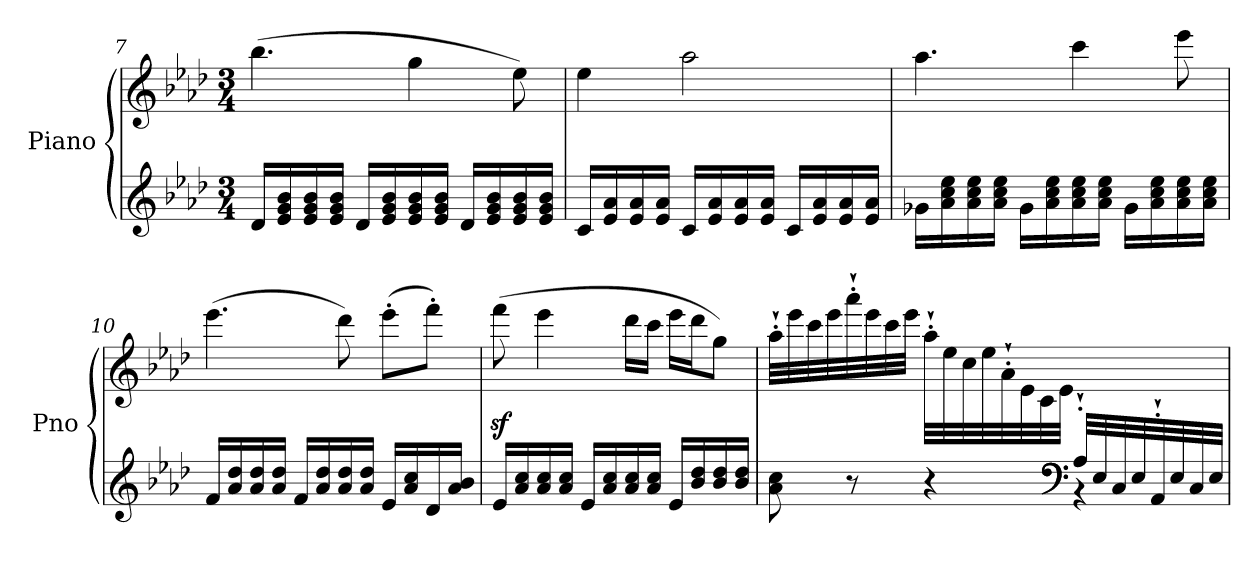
**kern	**kern	**dynam
*part1	*part1	*part1
*staff2	*staff1	*staff1/2
*I"Piano	*	*
*I'Pno	*	*
*clefG2	*clefG2	*
*k[b-e-a-d-]	*k[b-e-a-d-]	*
*M3/4	*M3/4	*
=7	=7	=7
16d-/LL	(>4.bb-\	.
16e-/ 16g/ 16b-/	.	.
16e-/ 16g/ 16b-/	.	.
16e-/ 16g/ 16b-/JJ	.	.
16d-/LL	.	.
16e-/ 16g/ 16b-/	.	.
16e-/ 16g/ 16b-/	4gg\	.
16e-/ 16g/ 16b-/JJ	.	.
16d-/LL	.	.
16e-/ 16g/ 16b-/	.	.
16e-/ 16g/ 16b-/	8ee-\)	.
16e-/ 16g/ 16b-/JJ	.	.
=8	=8	=8
16c/LL	4ee-\	.
16e-/ 16a-/	.	.
16e-/ 16a-/	.	.
16e-/ 16a-/JJ	.	.
16c/LL	2aa-\	.
16e-/ 16a-/	.	.
16e-/ 16a-/	.	.
16e-/ 16a-/JJ	.	.
16c/LL	.	.
16e-/ 16a-/	.	.
16e-/ 16a-/	.	.
16e-/ 16a-/JJ	.	.
!!LO:LB:g=z
=9	=9	=9
!	!	!LO:DY:b
16g-X\LL	4.aa-\	other-dynamics
16a-\ 16cc\ 16ee-\	.	.
16a-\ 16cc\ 16ee-\	.	.
16a-\ 16cc\ 16ee-\JJ	.	.
16g-\LL	.	.
16a-\ 16cc\ 16ee-\	.	.
16a-\ 16cc\ 16ee-\	4ccc\	.
16a-\ 16cc\ 16ee-\JJ	.	.
16g-\LL	.	.
16a-\ 16cc\ 16ee-\	.	.
16a-\ 16cc\ 16ee-\	8eee-\	.
16a-\ 16cc\ 16ee-\JJ	.	.
=10	=10	=10
16f/LL	(>4.eee-\	.
16a-/ 16dd-/	.	.
16a-/ 16dd-/	.	.
16a-/ 16dd-/JJ	.	.
16f/LL	.	.
16a-/ 16dd-/	.	.
16a-/ 16dd-/	8ddd-\)	.
16a-/ 16dd-/JJ	.	.
16e-/LL	(>8eee-'\L	.
16a-/ 16cc/	.	.
16d-/	8fff'\J)	.
16a-/ 16b-/JJ	.	.
=11	=11	=11
16e-/LL	(>8fffz<\	.
16a-/ 16cc/	.	.
16a-/ 16cc/	4eee-\	.
16a-/ 16cc/JJ	.	.
16e-/LL	.	.
16a-/ 16cc/	.	.
16a-/ 16cc/	16ddd-\LL	.
16a-/ 16cc/JJ	16ccc\JJ	.
16e-/LL	16eee-\LL	.
16b-/ 16dd-/	16ddd-\J	.
16b-/ 16dd-/	8gg\J)	.
16b-/ 16dd-/JJ	.	.
!!LO:LB:g=z
=12	=12	=12
*^	*	*
!	!	!	!LO:DY:b
2ryy	8a-\ 8cc\	32aa-'`\LLL	other-dynamics
.	.	32eee-\	.
.	.	32ccc\	.
.	.	32eee-\	.
.	8r	32aaa-'`\	.
.	.	32eee-\	.
.	.	32ccc\	.
.	.	32eee-\JJJ	.
.	4r	32aa-'`\LLL	.
.	.	32ee-\	.
.	.	32cc\	.
.	.	32ee-\	.
.	.	32a-'`\	.
.	.	32e-\	.
.	.	32c\	.
.	.	32e-\JJJ	.
*clefF4	*	*	*
32A-'`/LLL	4rBB	4ryy	.
32E-/	.	.	.
32C/	.	.	.
32E-/	.	.	.
32AA-'`/	.	.	.
32E-/	.	.	.
32C/	.	.	.
32E-/JJJ	.	.	.
*v	*v	*	*
=	=	=
*-	*-	*-
